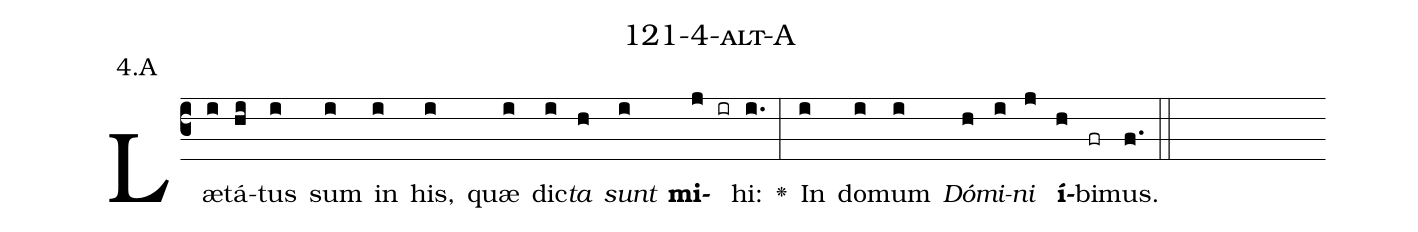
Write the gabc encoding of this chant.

name: 121-4-alt-A;
annotation: 4.A;
%%
(c3)Læ(i)tá(hi)tus(i) sum(i) in(i) his,(i) quæ(i) dic(i)<i>ta</i>(h) <i>sunt</i>(i) <b>mi</b>(j ir)hi:(i.) <v>\greheightstar</v>(:) In(i) do(i)mum(i) <i>Dó</i>(h)<i>mi</i>(i)<i>ni</i>(j) <b>í</b>(h)bi(fr)mus.(f.) (::)


%E(i) u(h) o(i) u(j) a(h) e.(f.) (::)
